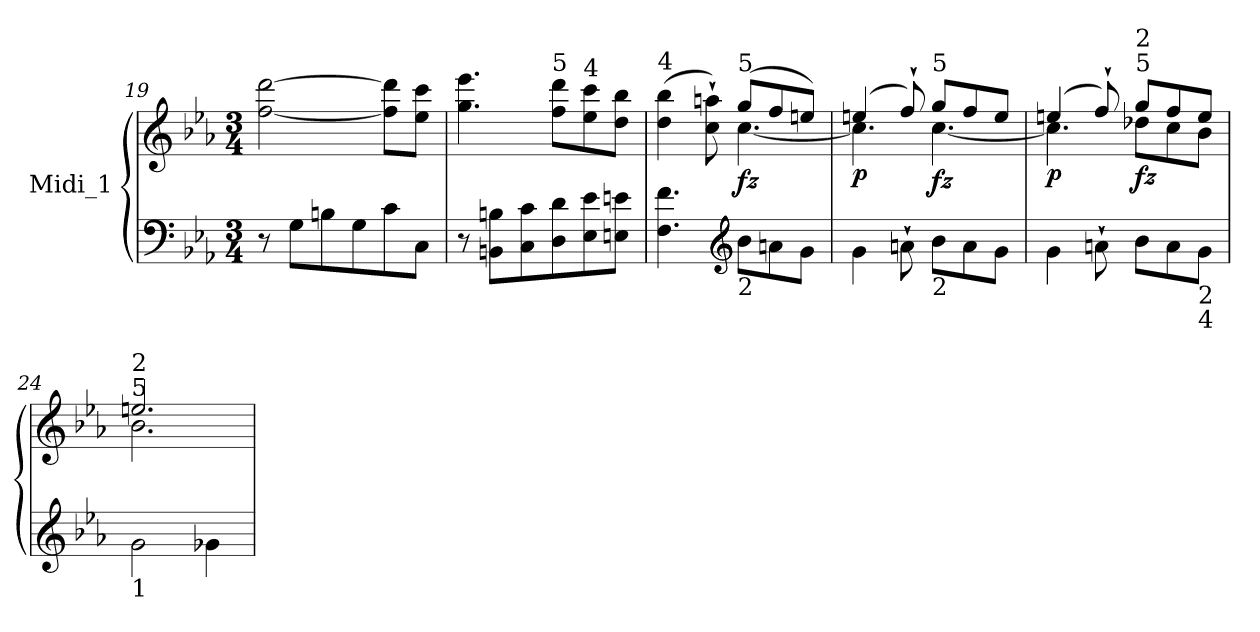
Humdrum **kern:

**kern	**kern	**dynam
*part1	*part1	*part1
*staff2	*staff1	*staff1/2
*I"Midi_1	*	*
*clefF4	*clefG2	*
*k[b-e-a-]	*k[b-e-a-]	*
*E-:	*E-:	*
*M3/4	*M3/4	*
=19	=19	=19
*^	*	*
2ryy	8r	[2ff\ [2ddd\	.
.	8G\L	.	.
.	8Bn\	.	.
.	8G\	.	.
4ryy	8c\	8ff\] 8ddd\]L	.
.	8C\J	8ee-\ 8ccc\J	.
!!LO:LB:g=z
=20	=20	=20	=20
2ryy	8r	4.gg\ 4.eee-\	.
.	8BBn\ 8Bn\L	.	.
.	8C\ 8c\	.	.
!	!	!LO:TX:a:t=5	!
.	8D\ 8d\	8ff\ 8ddd\L	.
!	!	!LO:TX:a:t=4	!
4ryy	8E-\ 8e-\	8ee-\ 8ccc\	.
.	8En\ 8en\J	8dd\ 8bb-\J	.
=21	=21	=21	=21
*	*	*^	*
!	!	!LO:TX:a:t=4	!	!
4ryy	4.F\ 4.f\	(>4dd\ 4bb-\	4.ryy	.
8ryy	.	8cc\` 8aan\`)	.	.
*clefG2	*	*	*	*
!	!	!LO:TX:a:t=5	!	!
!LO:TX:b:t=2	!	!	!	!
!	!	!	!	!LO:DY:b
4.ryy	8b-\L	(>8gg/L	[4.cc\	fz
.	8an\	8ff/	.	.
.	8g\J	8een/J)	.	.
=22	=22	=22	=22	=22
!LO:TX:b:t=3	!	!	!	!
!	!	!	!	!LO:DY:b
*v	*v	*	*	*
4g\	(>4een/	4.cc\]	p
8an`\	8ff`/)	.	.
!	!LO:TX:a:t=5	!	!
!LO:TX:b:t=2	!	!	!
!	!	!	!LO:DY:b
8b-\L	8gg/L	[4.cc\	fz
8a\	8ff/	.	.
8g\J	8ee/J	.	.
=23	=23	=23	=23
!	!	!	!LO:DY:b
4g\	(>4een/	4.cc\]	p
8an`\	8ff`/)	.	.
!	!LO:TX:a:t=5	!	!
!	!LO:TX:a:t=2	!	!
!	!	!	!LO:DY:b
8b-\L	8gg/L	8dd-X\L	fz
8a\	8ff/	8cc\	.
!LO:TX:b:t=2	!	!	!
!LO:TX:b:t=4	!	!	!
8g\J	8ee/J	8b-\J	.
=24	=24	=24	=24
!	!LO:TX:a:t=5	!	!
!	!LO:TX:a:t=2	!	!
!LO:TX:b:t=1	!	!	!
2g\	2.een/	2.b-\	.
4g-X\	.	.	.
*	*v	*v	*
=	=	=
*-	*-	*-
